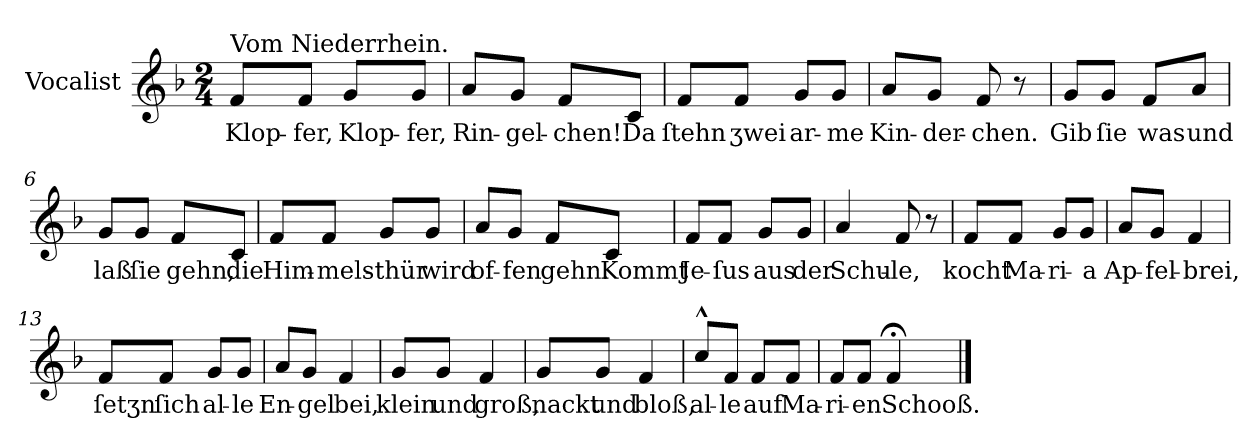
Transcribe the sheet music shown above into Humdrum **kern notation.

**kern	**text
*part1	*part1
*staff1	*staff1
*I"Vocalist	*
*k[b-]	*
*F:	*
*M2/4	*
=1	=1
!LO:TX:a:t=Vom Niederrhein.	!
8fL	Klop-
8fJ	-fer,
8gL	Klop-
8gJ	-fer,
=2	=2
8aL	Rin-
8gJ	-gel-
8fL	-chen!
8cJ	Da
=3	=3
8fL	ſtehn
8fJ	ʒwei
8gL	ar-
8gJ	-me
=4	=4
8aL	Kin-
8gJ	-der-
8f	-chen.
8r	.
=5	=5
8gL	Gib
8gJ	ſie
8fL	was
8aJ	und
=6	=6
8gL	laß
8gJ	ſie
8fL	gehn,
8cJ	die
=7	=7
8fL	Him-
8fJ	-mels-
8gL	-thür
8gJ	wird
=8	=8
8aL	of-
8gJ	-fen
8fL	gehn.
8cJ	Kommt
=9	=9
8fL	Je-
8fJ	-ſus
8gL	aus
8gJ	der
=10	=10
4a	Schu-
8f	-le,
8r	.
=11	=11
8fL	kocht
8fJ	Ma-
8gL	-ri-
8gJ	-a
=12	=12
8aL	Ap-
8gJ	-fel-
4f	-brei,
=13	=13
8fL	ſetʒn
8fJ	ſich
8gL	al-
8gJ	-le
=14	=14
8aL	En-
8gJ	-gel
4f	bei,
=15	=15
8gL	klein
8gJ	und
4f	groß,
=16	=16
8gL	nackt
8gJ	und
4f	bloß,
=17	=17
8cc^^L	al-
8fJ	-le
8fL	auf
8fJ	Ma-
=18	=18
8fL	-ri-
8fJ	-en
4f;<	Schooß.
==	==
*-	*-
